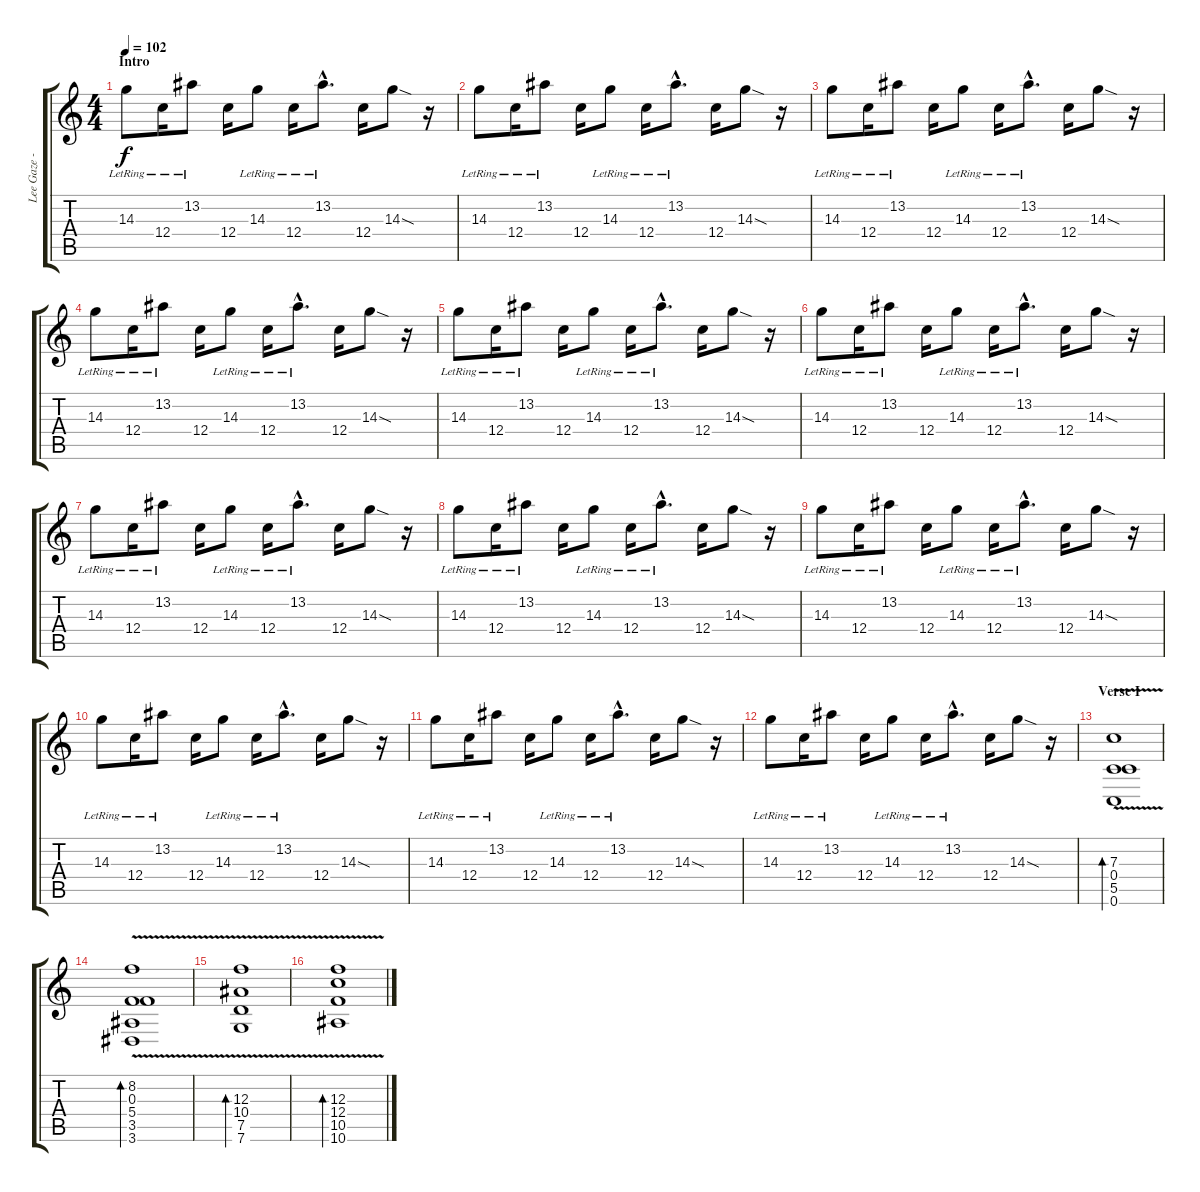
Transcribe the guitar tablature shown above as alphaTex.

\track ("Lee Gaze - Lead Guitar" "Lee Gaze -") {instrument electricguitarjazz}
\staff {score tabs}
\tuning (D4 A3 F3 C3 G2 C2) {hide}
\ts (4 4)
\section ("" "Intro ")
\tempo 102
\clef g2
\ks c
14.3{lr}.8{dy f instrument electricguitarjazz} 12.4{lr}.16 13.2{lr}.8 12.4.16 14.3{lr}.8 12.4{lr}.16 13.2{hac lr}.8{d} 12.4.16 14.3{sod}.8 r.16 |
14.3{lr}.8 12.4{lr}.16 13.2{lr}.8 12.4.16 14.3{lr}.8 12.4{lr}.16 13.2{hac lr}.8{d} 12.4.16 14.3{sod}.8 r.16 |
14.3{lr}.8 12.4{lr}.16 13.2{lr}.8 12.4.16 14.3{lr}.8 12.4{lr}.16 13.2{hac lr}.8{d} 12.4.16 14.3{sod}.8 r.16 |
14.3{lr}.8 12.4{lr}.16 13.2{lr}.8 12.4.16 14.3{lr}.8 12.4{lr}.16 13.2{hac lr}.8{d} 12.4.16 14.3{sod}.8 r.16 |
14.3{lr}.8 12.4{lr}.16 13.2{lr}.8 12.4.16 14.3{lr}.8 12.4{lr}.16 13.2{hac lr}.8{d} 12.4.16 14.3{sod}.8 r.16 |
14.3{lr}.8 12.4{lr}.16 13.2{lr}.8 12.4.16 14.3{lr}.8 12.4{lr}.16 13.2{hac lr}.8{d} 12.4.16 14.3{sod}.8 r.16 |
14.3{lr}.8 12.4{lr}.16 13.2{lr}.8 12.4.16 14.3{lr}.8 12.4{lr}.16 13.2{hac lr}.8{d} 12.4.16 14.3{sod}.8 r.16 |
14.3{lr}.8 12.4{lr}.16 13.2{lr}.8 12.4.16 14.3{lr}.8 12.4{lr}.16 13.2{hac lr}.8{d} 12.4.16 14.3{sod}.8 r.16 |
14.3{lr}.8 12.4{lr}.16 13.2{lr}.8 12.4.16 14.3{lr}.8 12.4{lr}.16 13.2{hac lr}.8{d} 12.4.16 14.3{sod}.8 r.16 |
14.3{lr}.8 12.4{lr}.16 13.2{lr}.8 12.4.16 14.3{lr}.8 12.4{lr}.16 13.2{hac lr}.8{d} 12.4.16 14.3{sod}.8 r.16 |
14.3{lr}.8 12.4{lr}.16 13.2{lr}.8 12.4.16 14.3{lr}.8 12.4{lr}.16 13.2{hac lr}.8{d} 12.4.16 14.3{sod}.8 r.16 |
14.3{lr}.8 12.4{lr}.16 13.2{lr}.8 12.4.16 14.3{lr}.8 12.4{lr}.16 13.2{hac lr}.8{d} 12.4.16 14.3{sod}.8 r.16 |
\section ("" "Verse I")
(7.3{v} 0.4{v} 5.5{v} 0.6{v}).1{bd 240} |
(8.2{v} 0.3{v} 5.4{v} 3.5{v} 3.6{v}).1{bd 240} |
(12.3{v} 10.4{v} 7.5{v} 7.6{v}).1{bd 240} |
(12.3{v} 12.4{v} 10.5{v} 10.6{v}).1{bd 240}
